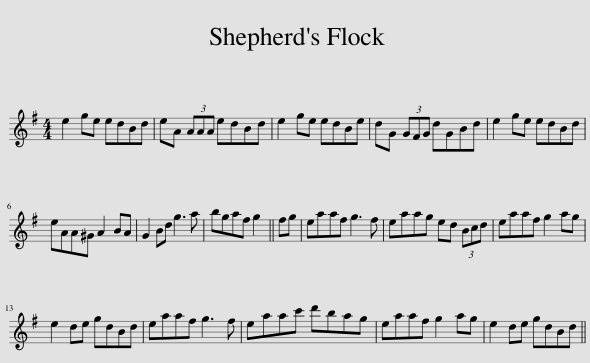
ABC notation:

X:1
L:1/8
M:4/4
I:linebreak $
K:G
V:1 treble
V:1
 e2 ge edBd | eA (3AAA edBd | e2 ge edBe | dG (3GFG dGBd | e2 ge edBd |$ %5
 eAA^G A2 BA | G2 Bd g3 a | bgaf g2 || fg | eaaf g3 f | %10
 eaag ed (3Bcd | eaaf g2 ag |$ e2 de gdBd | eaaf g3 f | eaac' d'bag | %15
 eaaf g2 ag | e2 de gdBd || %17
